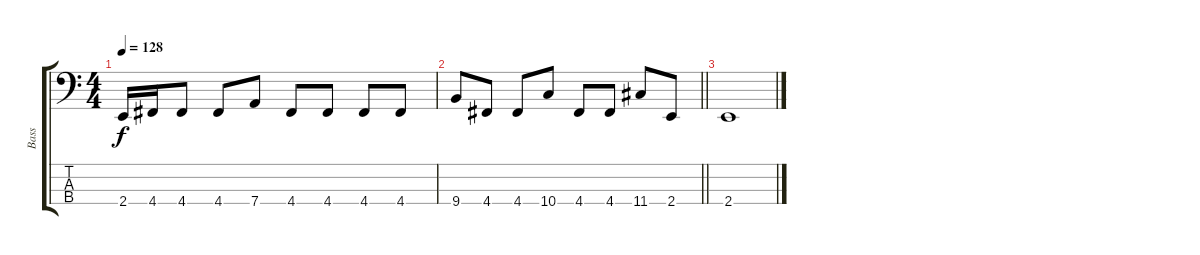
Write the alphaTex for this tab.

\track ("Bass" "Bass") {instrument electricbassfinger}
\staff {score tabs}
\tuning (G2 D2 A1 D1) {hide}
\ts (4 4)
\tempo 128
\clef f4
\ks c
2.4.16{dy f} 4.4.16 4.4.8 4.4.8 7.4.8 4.4.8 4.4.8 4.4.8 4.4.8 |
\barLineRight lightlight
9.4.8 4.4.8 4.4.8 10.4.8 4.4.8 4.4.8 11.4.8 2.4.8 |
\section ("" "")
2.4.1
